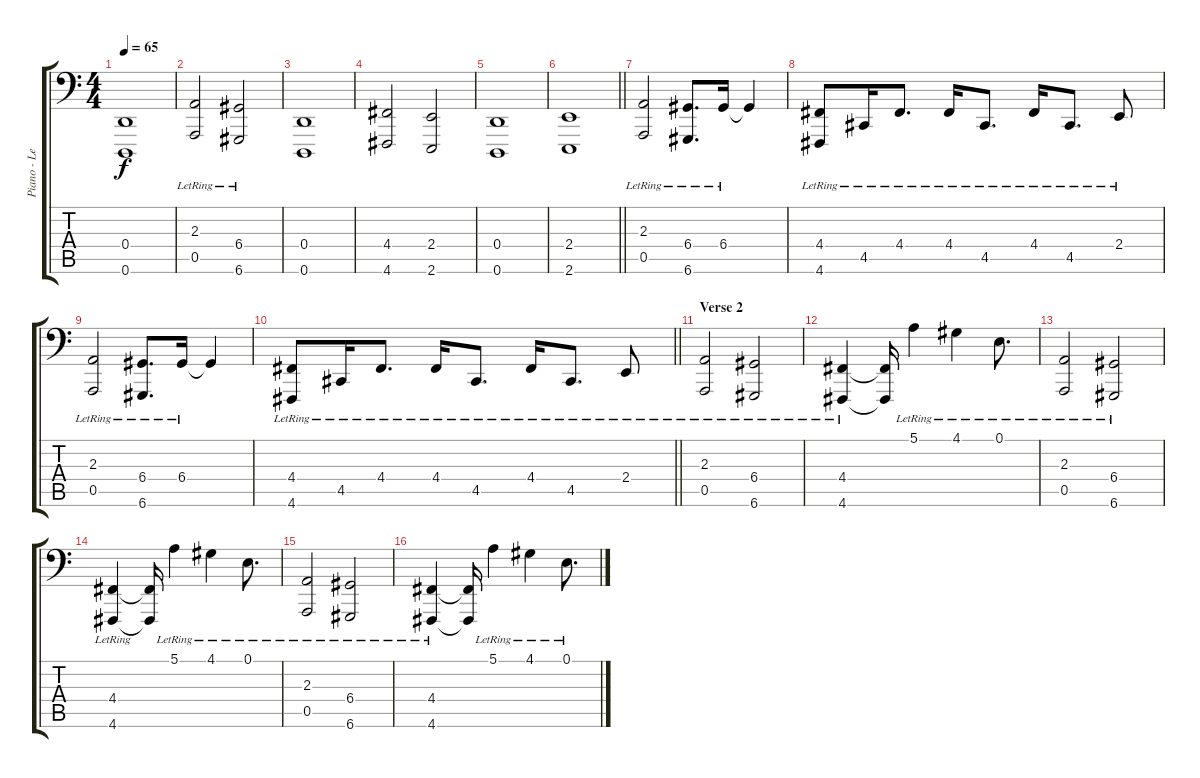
\track ("Piano - Left Hand" "Piano - Le") {instrument acousticgrandpiano}
\staff {score tabs}
\tuning (E3 B2 G2 D2 A1 D1) {hide}
\ts (4 4)
\tempo 65
\clef f4
\ks c
(0.4 0.6).1{dy f} |
(2.3{lr} 0.5{lr}).2 (6.4{lr} 6.6{lr}).2 |
(0.4 0.6).1 |
(4.4 4.6).2 (2.4 2.6).2 |
(0.4 0.6).1 |
\barLineRight lightlight
(2.4 2.6).1 |
\section ("" "")
(2.3{lr} 0.5{lr}).2 (6.4{lr} 6.6{lr}).8{d} 6.4{lr}.16 6.4{t}.4 |
(4.4{lr} 4.6{lr}).8 4.5{lr}.16 4.4{lr}.8{d} 4.4{lr}.16 4.5{lr}.8{d} 4.4{lr}.16 4.5{lr}.8{d} 2.4{lr}.8 |
(2.3{lr} 0.5{lr}).2 (6.4{lr} 6.6{lr}).8{d} 6.4{lr}.16 6.4{t}.4 |
\barLineRight lightlight
(4.4{lr} 4.6{lr}).8 4.5{lr}.16 4.4{lr}.8{d} 4.4{lr}.16 4.5{lr}.8{d} 4.4{lr}.16 4.5{lr}.8{d} 2.4{lr}.8 |
\section ("" "Verse 2")
(2.3{lr} 0.5{lr}).2 (6.4{lr} 6.6{lr}).2 |
(4.4{lr} 4.6{lr}).4 (4.4{t} 4.6{t}).16 5.1{lr}.4 4.1{lr}.4 0.1{lr}.8{d} |
(2.3{lr} 0.5{lr}).2 (6.4{lr} 6.6{lr}).2 |
(4.4{lr} 4.6{lr}).4 (4.4{t} 4.6{t}).16 5.1{lr}.4 4.1{lr}.4 0.1{lr}.8{d} |
(2.3{lr} 0.5{lr}).2 (6.4{lr} 6.6{lr}).2 |
(4.4{lr} 4.6{lr}).4 (4.4{t} 4.6{t}).16 5.1{lr}.4 4.1{lr}.4 0.1{lr}.8{d}
